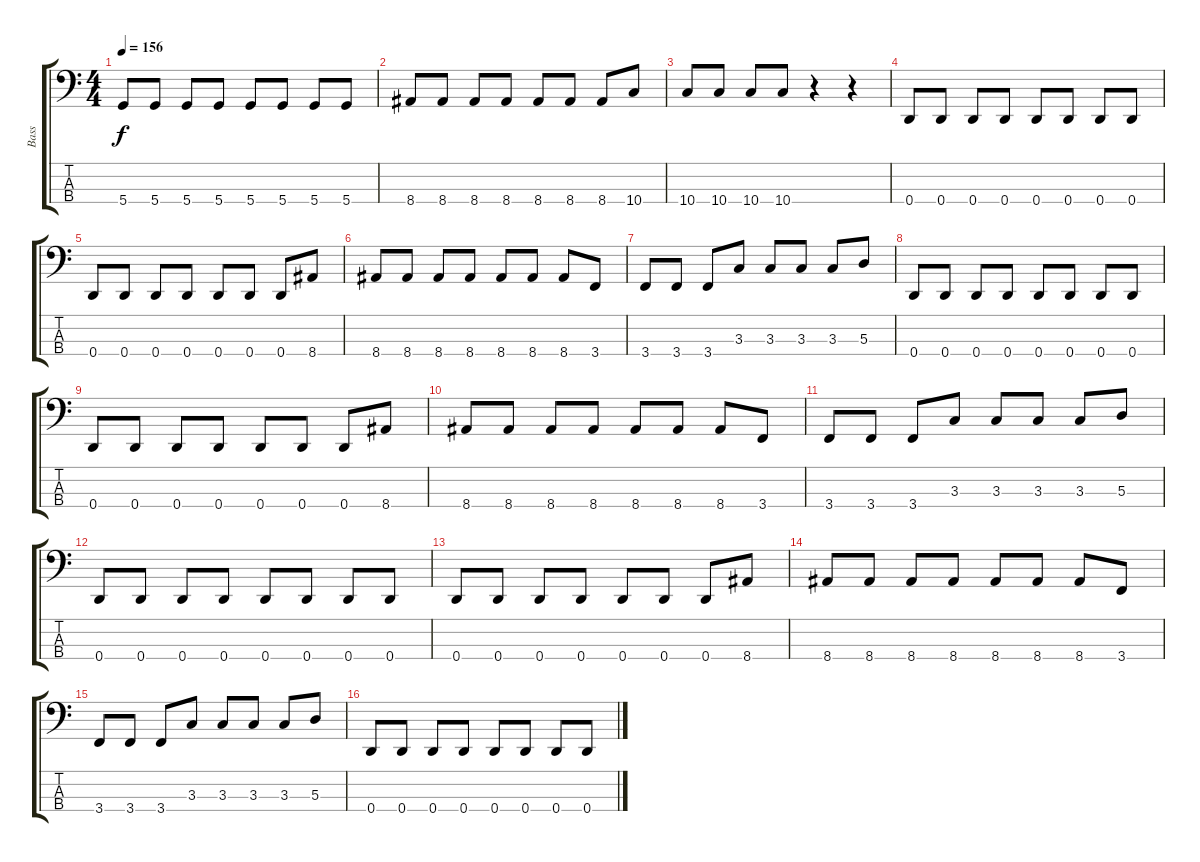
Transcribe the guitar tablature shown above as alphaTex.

\track ("Bass" "Bass") {instrument electricbassfinger}
\staff {score tabs}
\tuning (G2 D2 A1 D1) {hide}
\ts (4 4)
\tempo 156
\clef f4
\ks c
5.4.8{dy f} 5.4.8 5.4.8 5.4.8 5.4.8 5.4.8 5.4.8 5.4.8 |
8.4.8 8.4.8 8.4.8 8.4.8 8.4.8 8.4.8 8.4.8 10.4.8 |
10.4.8 10.4.8 10.4.8 10.4.8 r.4 r.4 |
0.4.8 0.4.8 0.4.8 0.4.8 0.4.8 0.4.8 0.4.8 0.4.8 |
0.4.8 0.4.8 0.4.8 0.4.8 0.4.8 0.4.8 0.4.8 8.4.8 |
8.4.8 8.4.8 8.4.8 8.4.8 8.4.8 8.4.8 8.4.8 3.4.8 |
3.4.8 3.4.8 3.4.8 3.3.8 3.3.8 3.3.8 3.3.8 5.3.8 |
0.4.8 0.4.8 0.4.8 0.4.8 0.4.8 0.4.8 0.4.8 0.4.8 |
0.4.8 0.4.8 0.4.8 0.4.8 0.4.8 0.4.8 0.4.8 8.4.8 |
8.4.8 8.4.8 8.4.8 8.4.8 8.4.8 8.4.8 8.4.8 3.4.8 |
3.4.8 3.4.8 3.4.8 3.3.8 3.3.8 3.3.8 3.3.8 5.3.8 |
0.4.8 0.4.8 0.4.8 0.4.8 0.4.8 0.4.8 0.4.8 0.4.8 |
0.4.8 0.4.8 0.4.8 0.4.8 0.4.8 0.4.8 0.4.8 8.4.8 |
8.4.8 8.4.8 8.4.8 8.4.8 8.4.8 8.4.8 8.4.8 3.4.8 |
3.4.8 3.4.8 3.4.8 3.3.8 3.3.8 3.3.8 3.3.8 5.3.8 |
0.4.8 0.4.8 0.4.8 0.4.8 0.4.8 0.4.8 0.4.8 0.4.8
